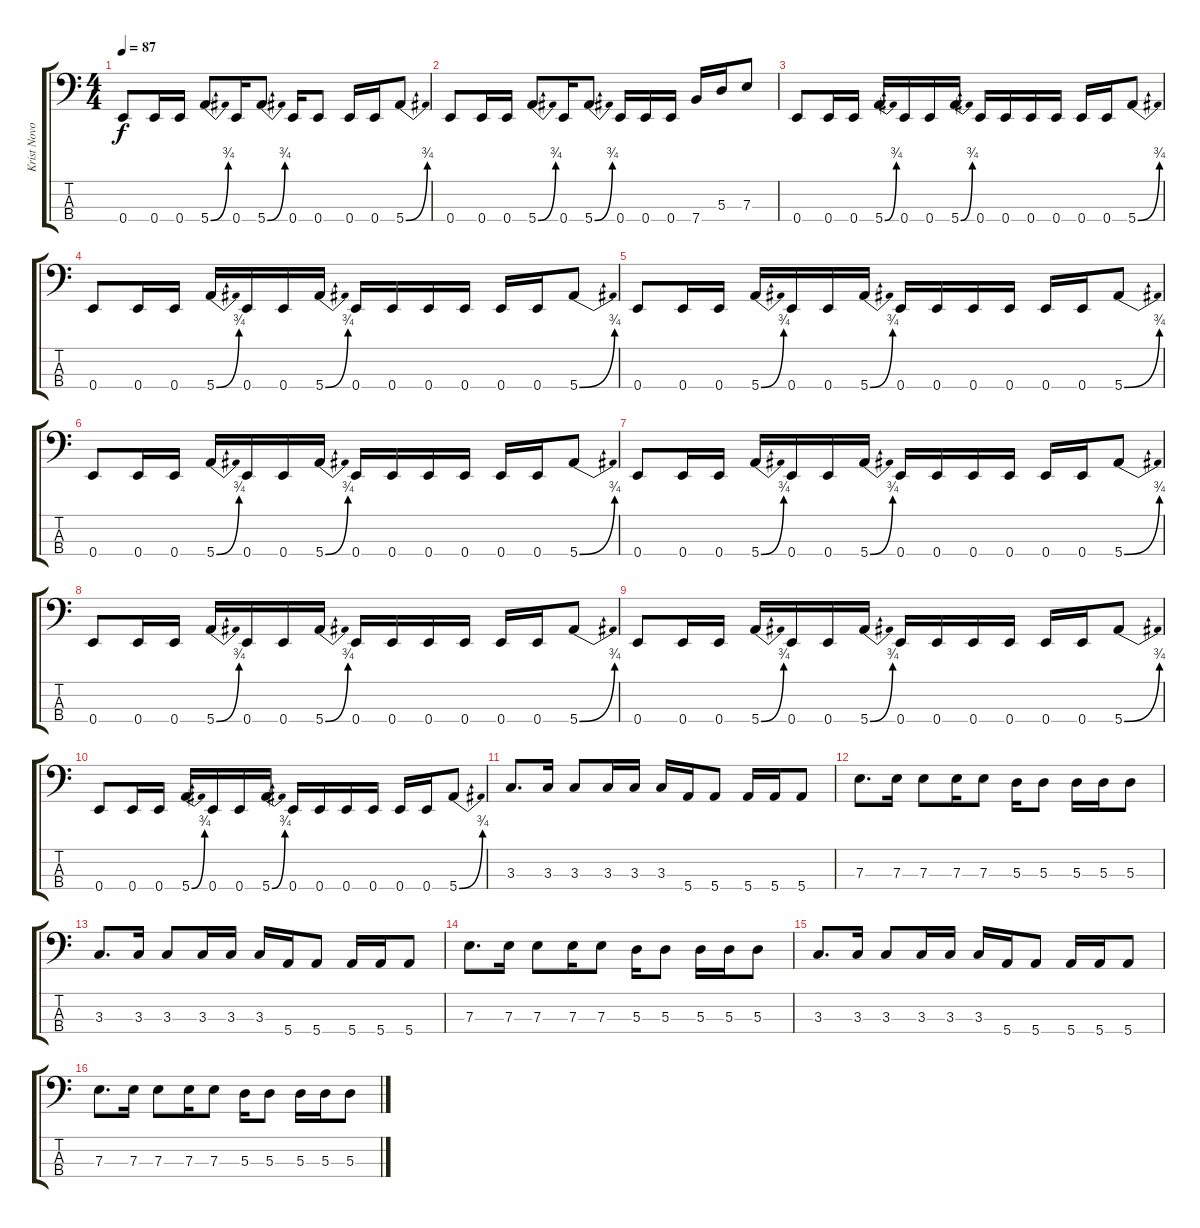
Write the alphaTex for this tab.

\track ("Krist Novoselic" "Krist Novo") {instrument electricbasspick}
\staff {score tabs}
\tuning (G2 D2 A1 E1) {hide}
\ts (4 4)
\tempo 87
\clef f4
\ks c
0.4.8{dy f} 0.4.16 0.4.16 5.4{be (bend 0 0 60 3)}.8 0.4.16 5.4{be (bend 0 0 60 3)}.8 0.4.16 0.4.8 0.4.16 0.4.16 5.4{be (bend 0 0 60 3)}.8 |
0.4.8 0.4.16 0.4.16 5.4{be (bend 0 0 60 3)}.8 0.4.16 5.4{be (bend 0 0 60 3)}.8 0.4.16 0.4.16 0.4.16 7.4.16 5.3.16 7.3.8 |
0.4.8{volume 16 instrument electricbasspick} 0.4.16 0.4.16 5.4{be (bend 0 0 60 3)}.16 0.4.16 0.4.16 5.4{be (bend 0 0 60 3)}.16 0.4.16 0.4.16 0.4.16 0.4.16 0.4.16 0.4.16 5.4{be (bend 0 0 60 3)}.8 |
0.4.8 0.4.16 0.4.16 5.4{be (bend 0 0 60 3)}.16 0.4.16 0.4.16 5.4{be (bend 0 0 60 3)}.16 0.4.16 0.4.16 0.4.16 0.4.16 0.4.16 0.4.16 5.4{be (bend 0 0 60 3)}.8 |
0.4.8 0.4.16 0.4.16 5.4{be (bend 0 0 60 3)}.16 0.4.16 0.4.16 5.4{be (bend 0 0 60 3)}.16 0.4.16 0.4.16 0.4.16 0.4.16 0.4.16 0.4.16 5.4{be (bend 0 0 60 3)}.8 |
0.4.8 0.4.16 0.4.16 5.4{be (bend 0 0 60 3)}.16 0.4.16 0.4.16 5.4{be (bend 0 0 60 3)}.16 0.4.16 0.4.16 0.4.16 0.4.16 0.4.16 0.4.16 5.4{be (bend 0 0 60 3)}.8 |
0.4.8 0.4.16 0.4.16 5.4{be (bend 0 0 60 3)}.16 0.4.16 0.4.16 5.4{be (bend 0 0 60 3)}.16 0.4.16 0.4.16 0.4.16 0.4.16 0.4.16 0.4.16 5.4{be (bend 0 0 60 3)}.8 |
0.4.8 0.4.16 0.4.16 5.4{be (bend 0 0 60 3)}.16 0.4.16 0.4.16 5.4{be (bend 0 0 60 3)}.16 0.4.16 0.4.16 0.4.16 0.4.16 0.4.16 0.4.16 5.4{be (bend 0 0 60 3)}.8 |
0.4.8 0.4.16 0.4.16 5.4{be (bend 0 0 60 3)}.16 0.4.16 0.4.16 5.4{be (bend 0 0 60 3)}.16 0.4.16 0.4.16 0.4.16 0.4.16 0.4.16 0.4.16 5.4{be (bend 0 0 60 3)}.8 |
0.4.8 0.4.16 0.4.16 5.4{be (bend 0 0 60 3)}.16 0.4.16 0.4.16 5.4{be (bend 0 0 60 3)}.16 0.4.16 0.4.16 0.4.16 0.4.16 0.4.16 0.4.16 5.4{be (bend 0 0 60 3)}.8 |
3.3.8{d} 3.3.16 3.3.8 3.3.16 3.3.16 3.3.16 5.4.16 5.4.8 5.4.16 5.4.16 5.4.8 |
7.3.8{d} 7.3.16 7.3.8 7.3.16 7.3.8 5.3.16 5.3.8 5.3.16 5.3.16 5.3.8 |
3.3.8{d} 3.3.16 3.3.8 3.3.16 3.3.16 3.3.16 5.4.16 5.4.8 5.4.16 5.4.16 5.4.8 |
7.3.8{d} 7.3.16 7.3.8 7.3.16 7.3.8 5.3.16 5.3.8 5.3.16 5.3.16 5.3.8 |
3.3.8{d} 3.3.16 3.3.8 3.3.16 3.3.16 3.3.16 5.4.16 5.4.8 5.4.16 5.4.16 5.4.8 |
7.3.8{d} 7.3.16 7.3.8 7.3.16 7.3.8 5.3.16 5.3.8 5.3.16 5.3.16 5.3.8
